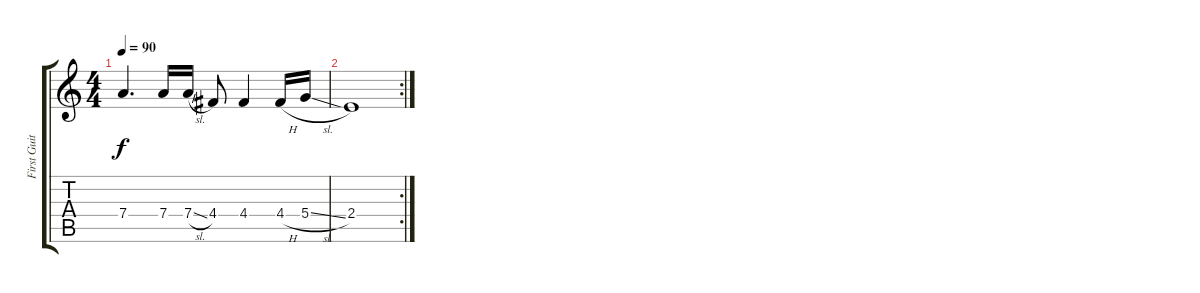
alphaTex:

\track ("First Guitar" "First Guit") {instrument electricguitarclean}
\staff {score tabs}
\tuning (E4 B3 G3 D3 A2 E2) {hide}
\ts (4 4)
\tempo 90
\clef g2
\ks c
7.4.4{d dy f} 7.4.16 7.4{sl}.16 4.4.8 4.4.4 4.4{h}.16 5.4{sl}.16 |
\rc 2
2.4.1
